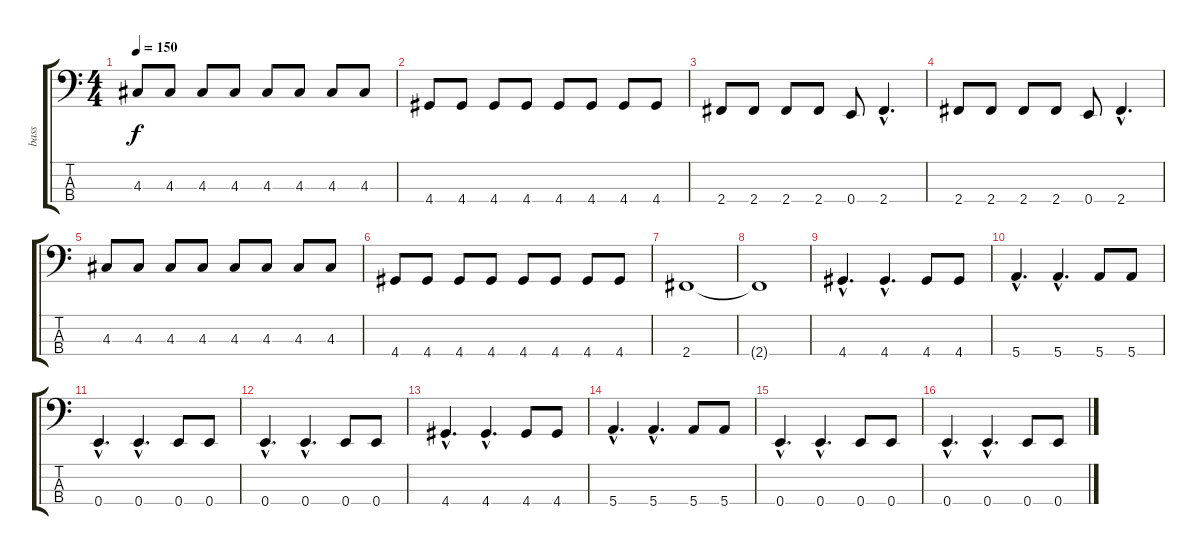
\track ("bass" "bass") {instrument electricbassfinger}
\staff {score tabs}
\tuning (G2 D2 A1 E1) {hide}
\ts (4 4)
\tempo 150
\clef f4
\ks c
4.3.8{dy f} 4.3.8 4.3.8 4.3.8 4.3.8 4.3.8 4.3.8 4.3.8 |
4.4.8 4.4.8 4.4.8 4.4.8 4.4.8 4.4.8 4.4.8 4.4.8 |
2.4.8 2.4.8 2.4.8 2.4.8 0.4.8 2.4{hac}.4{d} |
2.4.8 2.4.8 2.4.8 2.4.8 0.4.8 2.4{hac}.4{d} |
4.3.8 4.3.8 4.3.8 4.3.8 4.3.8 4.3.8 4.3.8 4.3.8 |
4.4.8 4.4.8 4.4.8 4.4.8 4.4.8 4.4.8 4.4.8 4.4.8 |
2.4.1 |
2.4{t}.1 |
4.4{hac}.4{d} 4.4{hac}.4{d} 4.4.8 4.4.8 |
5.4{hac}.4{d} 5.4{hac}.4{d} 5.4.8 5.4.8 |
0.4{hac}.4{d} 0.4{hac}.4{d} 0.4.8 0.4.8 |
0.4{hac}.4{d} 0.4{hac}.4{d} 0.4.8 0.4.8 |
4.4{hac}.4{d} 4.4{hac}.4{d} 4.4.8 4.4.8 |
5.4{hac}.4{d} 5.4{hac}.4{d} 5.4.8 5.4.8 |
0.4{hac}.4{d} 0.4{hac}.4{d} 0.4.8 0.4.8 |
0.4{hac}.4{d} 0.4{hac}.4{d} 0.4.8 0.4.8
